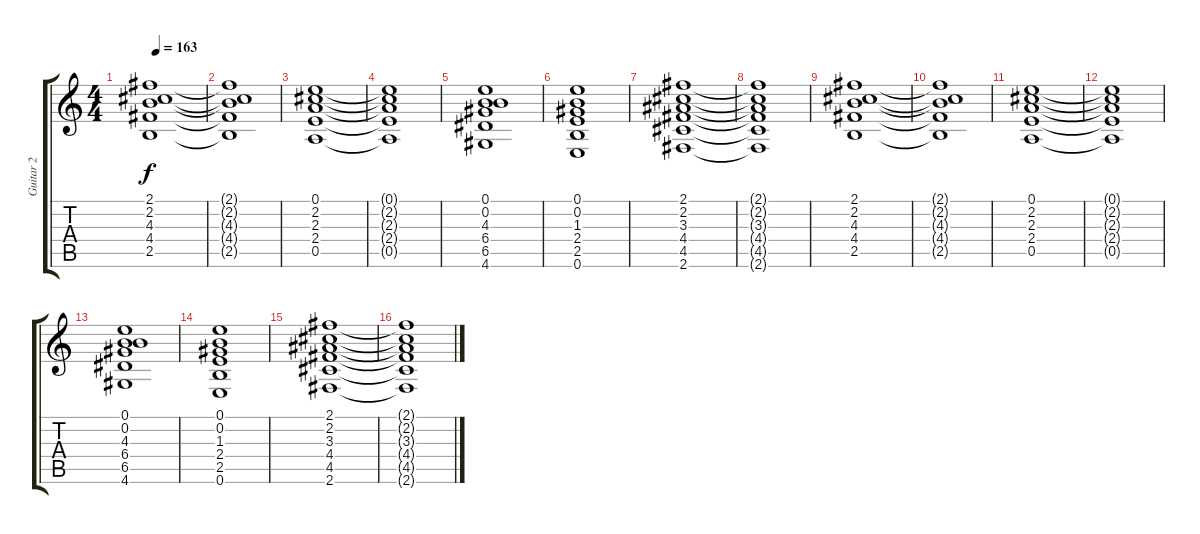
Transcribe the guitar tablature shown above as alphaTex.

\track ("Guitar 2" "Guitar 2") {instrument overdrivenguitar}
\staff {score tabs}
\tuning (E4 B3 G3 D3 A2 E2) {hide}
\ts (4 4)
\tempo 163
\clef g2
\ks c
(2.1 2.2 4.3 4.4 2.5).1{dy f instrument overdrivenguitar} |
(2.1{t} 2.2{t} 4.3{t} 4.4{t} 2.5{t}).1 |
(0.1 2.2 2.3 2.4 0.5).1 |
(0.1{t} 2.2{t} 2.3{t} 2.4{t} 0.5{t}).1 |
(0.1 0.2 4.3 6.4 6.5 4.6).1 |
(0.1 0.2 1.3 2.4 2.5 0.6).1 |
(2.1 2.2 3.3 4.4 4.5 2.6).1 |
(2.1{t} 2.2{t} 3.3{t} 4.4{t} 4.5{t} 2.6{t}).1 |
(2.1 2.2 4.3 4.4 2.5).1 |
(2.1{t} 2.2{t} 4.3{t} 4.4{t} 2.5{t}).1 |
(0.1 2.2 2.3 2.4 0.5).1 |
(0.1{t} 2.2{t} 2.3{t} 2.4{t} 0.5{t}).1 |
(0.1 0.2 4.3 6.4 6.5 4.6).1 |
(0.1 0.2 1.3 2.4 2.5 0.6).1 |
(2.1 2.2 3.3 4.4 4.5 2.6).1 |
(2.1{t} 2.2{t} 3.3{t} 4.4{t} 4.5{t} 2.6{t}).1
